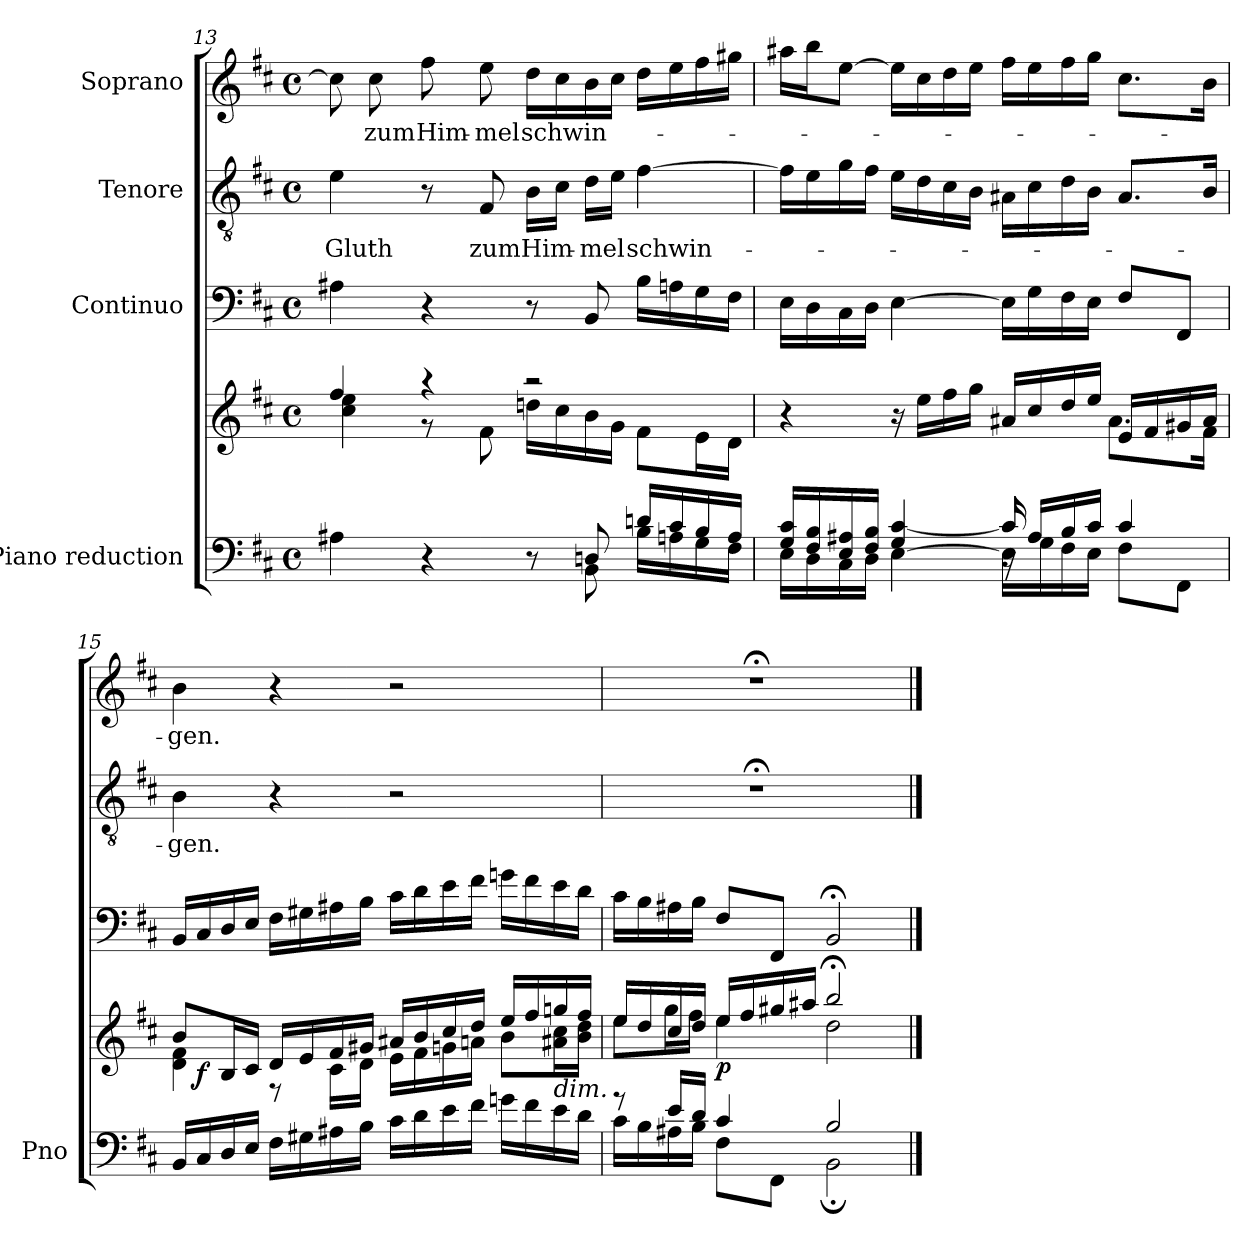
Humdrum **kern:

**kern	**kern	**dynam	**kern	**kern	**text	**kern	**text
*part4	*part4	*part4	*part3	*part2	*part2	*part1	*part1
*staff5	*staff4	*staff4/5	*staff3	*staff2	*staff2	*staff1	*staff1
*I"Piano reduction	*	*	*I"Continuo	*I"Tenore	*	*I"Soprano	*
*I'Pno	*	*	*	*	*	*	*
!!LO:PB:g=z
*clefF4	*clefG2	*	*clefF4	*clefGv2	*	*clefG2	*
*k[f#c#]	*k[f#c#]	*	*k[f#c#]	*k[f#c#]	*	*k[f#c#]	*
*M4/4	*M4/4	*	*M4/4	*M4/4	*	*M4/4	*
*met(c)	*met(c)	*	*met(c)	*met(c)	*	*met(c)	*
=13	=13	=13	=13	=13	=13	=13	=13
*^	*^	*	*	*	*	*	*
!	!	!	!	!	!	!	!LO:LY:b	!	!
4ryy	4A#X\	4ff#/	4cc#\ 4ee\	.	4A#X\	4e\	Gluth	8cc#\]	.
!	!	!	!	!	!	!	!	!	!LO:LY:b
.	.	.	.	.	.	.	.	8cc#\	zum
!	!	!	!	!	!	!	!	!	!LO:LY:b
4r	4ryy	4r	8r	.	4r	8r	.	8ff#\	Him-
!	!	!	!	!	!	!	!LO:LY:b	!	!LO:LY:b
.	.	.	8f#\	.	.	8F#/	zum	8ee\	-mel
!	!	!	!	!	!	!	!LO:LY:b	!	!LO:LY:b
8r	8ryy	2r	16ddn\LL	.	8r	16B\LL	Him-	16dd\LL	schwin-
.	.	.	16cc#\	.	.	16c#\JJ	.	16cc#\	.
!	!	!	!	!	!	!	!LO:LY:b	!	!
8Dn/	8BB\	.	16b\	.	8BB/	16d\LL	-mel	16b\	.
.	.	.	16g\JJ	.	.	16e\JJ	.	16cc#\JJ	.
!	!	!	!	!	!	!	!LO:LY:b	!	!
16dn/LL	16B\LL	.	8f#\L	.	16B\LL	[4f#\	schwin-	16dd\LL	.
16c#/	16An\	.	.	.	16An\	.	.	16ee\	.
16B/	16G\	.	16e\L	.	16G\	.	.	16ff#\	.
16A/JJ	16F#\JJ	.	16d\JJ	.	16F#\JJ	.	.	16gg#X\JJ	.
=14	=14	=14	=14	=14	=14	=14	=14	=14	=14
*	*^	*	*	*	*	*	*	*	*
2ryy	16G/ 16c#/LL	16E\LL	4r	4ryy	.	16E\LL	16f#\LL]	.	16aa#X\LL	.
.	16F#/ 16B/	16D\	.	.	.	16D\	16e\	.	16bb\J	.
.	16E/ 16A#X/	16C#\	.	.	.	16C#\	16g\	.	[8ee\J	.
.	16F#/ 16B/JJ	16D\JJ	.	.	.	16D\JJ	16f#\JJ	.	.	.
.	4G/ [4c#/	[4E\	16r	16ryy	.	[4E\	16e\LL	.	16ee\LL]	.
.	.	.	16ee\LL	16ryy	.	.	16d\	.	16cc#\	.
.	.	.	16ff#\	8ryy	.	.	16c#\	.	16dd\	.
.	.	.	16gg\JJ	.	.	.	16B\JJ	.	16ee\JJ	.
16c#/LL]	16r	16E\LL]	16a#X/LL	16ryy	.	16E\LL]	16A#X\LL	.	16ff#\LL	.
4..ryy	16A#/LL	16G\	16cc#/	16e\	.	16G\	16c#\	.	16ee\	.
.	16B/	16F#\	16dd/	16d\	.	16F#\	16d\	.	16ff#\	.
.	16c#/JJ	16E\JJ	16ee/JJ	16b\JJ	.	16E\JJ	16B\JJ	.	16gg\JJ	.
.	4c#/	8F#\L	16e/LL	8.a#\L	.	8F#/L	8.A#/L	.	8.cc#\L	.
.	.	.	16f#/	.	.	.	.	.	.	.
.	.	8FF#\J	16g#X/	.	.	8FF#/J	.	.	.	.
.	.	.	16a#/JJ	16f#\Jk	.	.	16B/Jk	.	16b\Jk	.
*v	*v	*v	*	*	*	*	*	*	*	*
=15	=15	=15	=15	=15	=15	=15	=15	=15
!	!	!	!	!	!	!LO:LY:b	!	!LO:LY:b
*	*	*^	*	*	*	*	*	*
16BB/LL	8b/L	4d\ 4f#\	16ryy	.	16BB/LL	4B\	-gen.	4b\	-gen.
!	!	!	!	!LO:DY:b	!	!	!	!	!
16C#/	.	.	2...ryy	f	16C#/	.	.	.	.
16D/	16B/L	.	.	.	16D/	.	.	.	.
16E/JJ	16c#/JJ	.	.	.	16E/JJ	.	.	.	.
16F#\LL	16d/LL	8r	.	.	16F#\LL	4r	.	4r	.
16G#X\	16e/	.	.	.	16G#X\	.	.	.	.
16A#X\	16f#/	16c#\LL	.	.	16A#X\	.	.	.	.
16B\JJ	16g#X/JJ	16d\JJ	.	.	16B\JJ	.	.	.	.
16c#\LL	16a#X/LL	16e\LL	.	.	16c#\LL	2r	.	2r	.
16d\	16b/	16f#\	.	.	16d\	.	.	.	.
16e\	16cc#/	16gn\	.	.	16e\	.	.	.	.
16f#\JJ	16dd/JJ	16an\JJ	.	.	16f#\JJ	.	.	.	.
16gn\LL	16ee/LL	8b\L	.	.	16gn\LL	.	.	.	.
16f#\	16ff#/	.	.	.	16f#\	.	.	.	.
!	!LO:TX:b:i:t=dim.	!	!	!	!	!	!	!	!
16e\	16ggn/	16a#X\ 16cc#\L	.	.	16e\	.	.	.	.
16d\JJ	16ff#/JJ	16b\ 16dd\JJ	.	.	16d\JJ	.	.	.	.
*	*	*v	*v	*	*	*	*	*	*
=16	=16	=16	=16	=16	=16	=16	=16	=16
*^	*	*	*	*	*	*	*	*
8r	16c#\LL	16ee/LL	8ee\L	.	16c#\LL	1r;<	.	1r;<	.
.	16B\	16dd/	.	.	16B\	.	.	.	.
16e/LL	16A#X\	16cc#/	16gg\L	.	16A#X\	.	.	.	.
16d/JJ	16B\JJ	16dd/JJ	16ff#\JJ	.	16B\JJ	.	.	.	.
!	!	!	!	!LO:DY:b	!	!	!	!	!
4c#/	8F#\L	16ee/LL	4ee\	p	8F#/L	.	.	.	.
.	.	16ff#/	.	.	.	.	.	.	.
.	8FF#\J	16gg#X/	.	.	8FF#/J	.	.	.	.
.	.	16aa#X/JJ	.	.	.	.	.	.	.
2B/	2BB;\	2bb;</	2dd\	.	2BB;</	.	.	.	.
*v	*v	*	*	*	*	*	*	*	*
*	*v	*v	*	*	*	*	*	*
==	==	==	==	==	==	==	==
*-	*-	*-	*-	*-	*-	*-	*-
